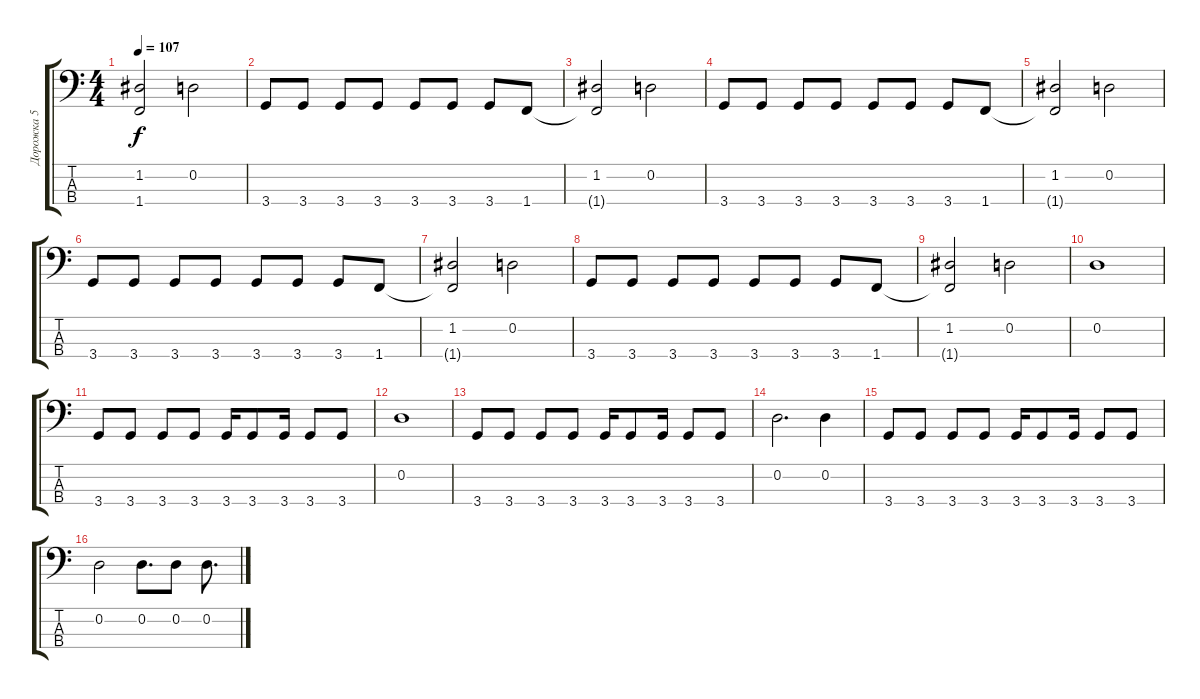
\track ("Дорожка 5" "Дорожка 5") {instrument electricbassfinger}
\staff {score tabs}
\tuning (G2 D2 A1 E1) {hide}
\ts (4 4)
\tempo 107
\clef f4
\ks c
(1.2 1.4{t}).2{dy f} 0.2.2 |
3.4.8 3.4.8 3.4.8 3.4.8 3.4.8 3.4.8 3.4.8 1.4.8 |
(1.2 1.4{t}).2 0.2.2 |
3.4.8 3.4.8 3.4.8 3.4.8 3.4.8 3.4.8 3.4.8 1.4.8 |
(1.2 1.4{t}).2 0.2.2 |
3.4.8 3.4.8 3.4.8 3.4.8 3.4.8 3.4.8 3.4.8 1.4.8 |
(1.2 1.4{t}).2 0.2.2 |
3.4.8 3.4.8 3.4.8 3.4.8 3.4.8 3.4.8 3.4.8 1.4.8 |
(1.2 1.4{t}).2 0.2.2 |
0.2.1 |
3.4.8 3.4.8 3.4.8 3.4.8 3.4.16 3.4.8 3.4.16 3.4.8 3.4.8 |
0.2.1 |
3.4.8 3.4.8 3.4.8 3.4.8 3.4.16 3.4.8 3.4.16 3.4.8 3.4.8 |
0.2.2{d} 0.2.4 |
3.4.8 3.4.8 3.4.8 3.4.8 3.4.16 3.4.8 3.4.16 3.4.8 3.4.8 |
0.2.2 0.2.8{d} 0.2.8 0.2.8{d}
